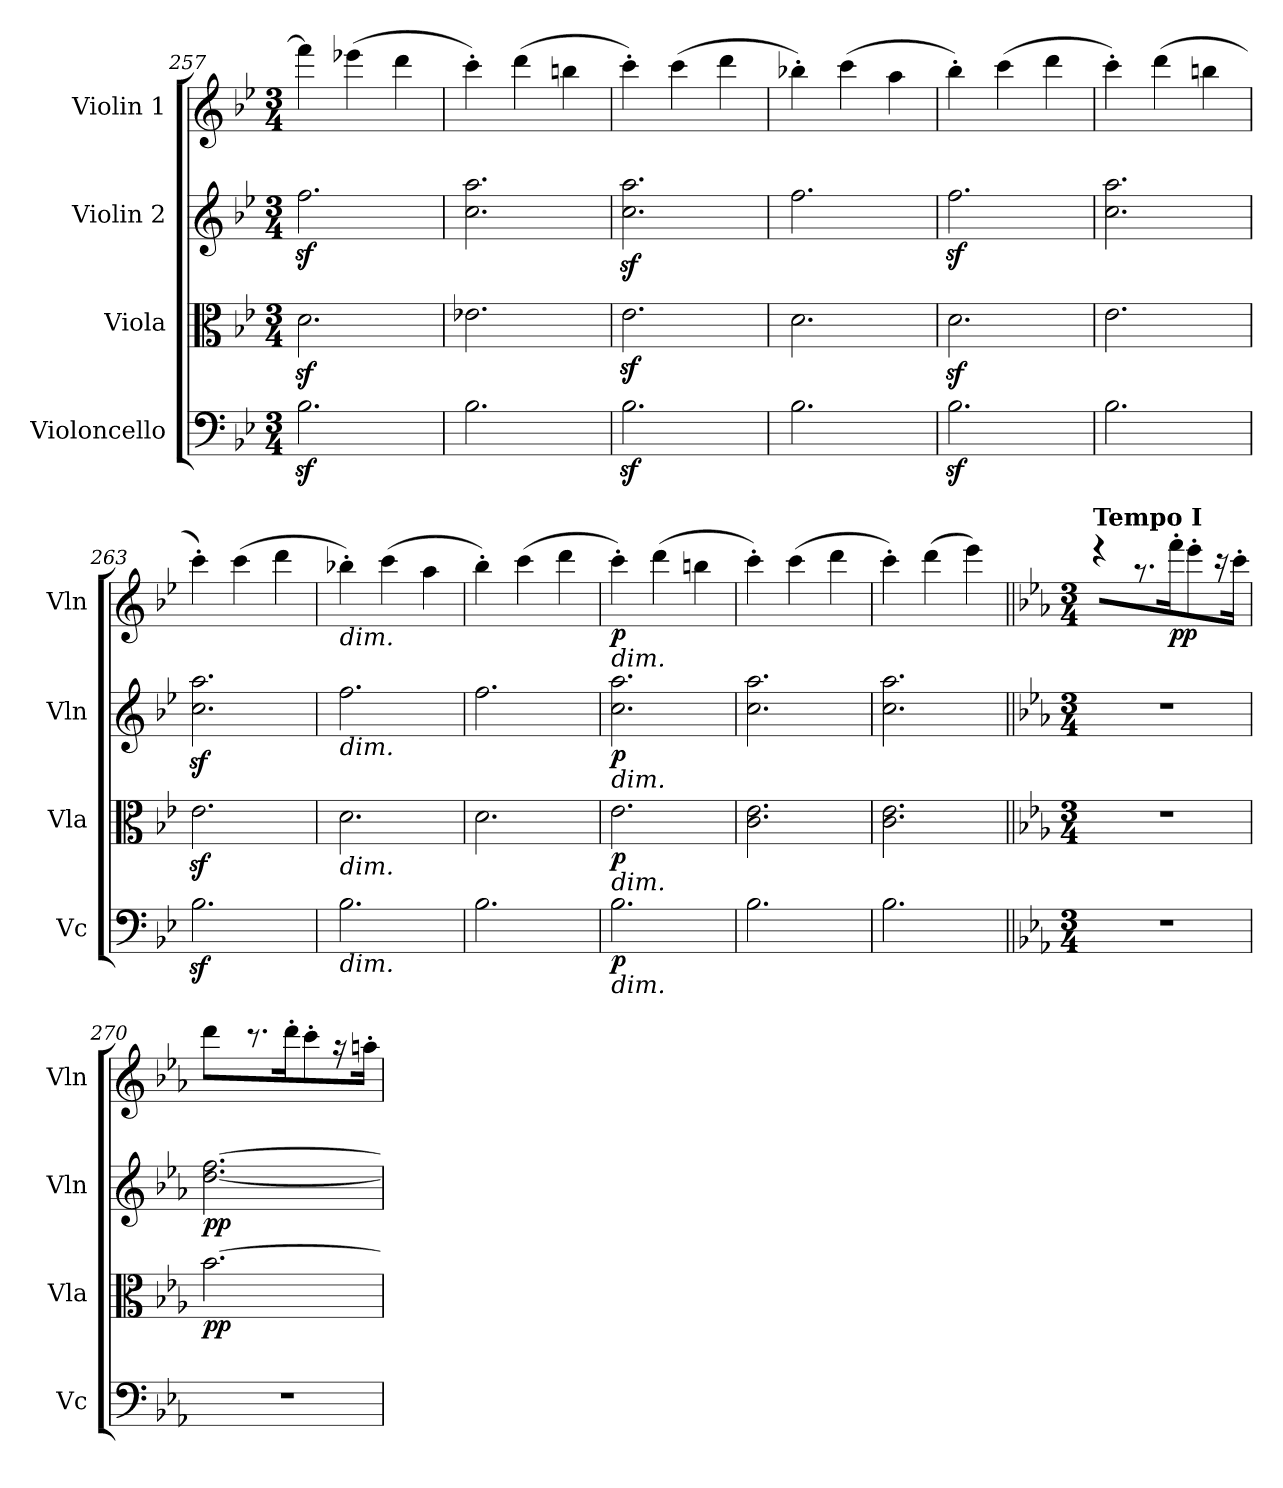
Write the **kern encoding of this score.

**kern	**dynam	**kern	**dynam	**kern	**dynam	**kern	**dynam
*part4	*part4	*part3	*part3	*part2	*part2	*part1	*part1
*staff4	*staff4	*staff3	*staff3	*staff2	*staff2	*staff1	*staff1
*I"Violoncello	*	*I"Viola	*	*I"Violin 2	*	*I"Violin 1	*
*I'Vc	*	*I'Vla	*	*I'Vln	*	*I'Vln	*
*clefF4	*	*clefC3	*	*clefG2	*	*clefG2	*
*k[b-e-]	*	*k[b-e-]	*	*k[b-e-]	*	*k[b-e-]	*
*M3/4	*	*M3/4	*	*M3/4	*	*M3/4	*
=257	=257	=257	=257	=257	=257	=257	=257
2.B-z<\	.	2.dz<\	.	2.ffz<\	.	4fff\]	.
.	.	.	.	.	.	(4eee-X\	.
.	.	.	.	.	.	4ddd\	.
=258	=258	=258	=258	=258	=258	=258	=258
2.B-\	.	2.e-X\	.	2.cc\ 2.aa\	.	4ccc'\)	.
.	.	.	.	.	.	(4ddd\	.
.	.	.	.	.	.	4bbn\	.
=259	=259	=259	=259	=259	=259	=259	=259
2.B-z<\	.	2.e-z<\	.	2.cc\z< 2.aa\z<	.	4ccc'\)	.
.	.	.	.	.	.	(4ccc\	.
.	.	.	.	.	.	4ddd\	.
=260	=260	=260	=260	=260	=260	=260	=260
2.B-\	.	2.d\	.	2.ff\	.	4bb-X'\)	.
.	.	.	.	.	.	(4ccc\	.
.	.	.	.	.	.	4aa\	.
!!LO:LB:g=z
=261	=261	=261	=261	=261	=261	=261	=261
2.B-z<\	.	2.dz<\	.	2.ffz<\	.	4bb-'\)	.
.	.	.	.	.	.	(4ccc\	.
.	.	.	.	.	.	4ddd\	.
=262	=262	=262	=262	=262	=262	=262	=262
2.B-\	.	2.e-\	.	2.cc\ 2.aa\	.	4ccc'\)	.
.	.	.	.	.	.	(4ddd\	.
.	.	.	.	.	.	4bbn\	.
=263	=263	=263	=263	=263	=263	=263	=263
2.B-z<\	.	2.e-z<\	.	2.cc\z< 2.aa\z<	.	4ccc'\)	.
.	.	.	.	.	.	(4ccc\	.
.	.	.	.	.	.	4ddd\	.
=264	=264	=264	=264	=264	=264	=264	=264
!	!	!	!	!	!	!LO:TX:b:i:t=dim.	!
!	!	!	!	!LO:TX:b:i:t=dim.	!	!	!
!	!	!LO:TX:b:i:t=dim.	!	!	!	!	!
!LO:TX:b:i:t=dim.	!	!	!	!	!	!	!
2.B-\	.	2.d\	.	2.ff\	.	4bb-X'\)	.
.	.	.	.	.	.	(4ccc\	.
.	.	.	.	.	.	4aa\	.
=265	=265	=265	=265	=265	=265	=265	=265
2.B-\	.	2.d\	.	2.ff\	.	4bb-'\)	.
.	.	.	.	.	.	(4ccc\	.
.	.	.	.	.	.	4ddd\	.
=266	=266	=266	=266	=266	=266	=266	=266
!	!	!	!	!	!	!LO:TX:b:i:t=dim.	!
!	!	!	!	!LO:TX:b:i:t=dim.	!	!	!
!	!	!LO:TX:b:i:t=dim.	!	!	!	!	!
!LO:TX:b:i:t=dim.	!	!	!	!	!	!	!
!	!LO:DY:b	!	!LO:DY:b	!	!LO:DY:b	!	!LO:DY:b
2.B-\	p	2.e-\	p	2.cc\ 2.aa\	p	4ccc'\)	p
.	.	.	.	.	.	(4ddd\	.
.	.	.	.	.	.	4bbn\	.
=267	=267	=267	=267	=267	=267	=267	=267
2.B-\	.	2.c\ 2.e-\	.	2.cc\ 2.aa\	.	4ccc'\)	.
.	.	.	.	.	.	(4ccc\	.
.	.	.	.	.	.	4ddd\	.
=268	=268	=268	=268	=268	=268	=268	=268
2.B-\	.	2.c\ 2.e-\	.	2.cc\ 2.aa\	.	4ccc'\)	.
.	.	.	.	.	.	(4ddd\	.
.	.	.	.	.	.	4eee-\)	.
=269||	=269||	=269||	=269||	=269||	=269||	=269||	=269||
*k[b-e-a-]	*	*k[b-e-a-]	*	*k[b-e-a-]	*	*k[b-e-a-]	*
*M3/4	*	*M3/4	*	*M3/4	*	*M3/4	*
!	!	!	!	!	!	!LO:TX:a:B:t=Tempo I	!
2.r	.	2.r	.	2.r	.	4r	.
.	.	.	.	.	.	8.r	.
!	!	!	!	!	!	!	!LO:DY:b
.	.	.	.	.	.	16fff'\KL	pp
.	.	.	.	.	.	8eee-'\	.
.	.	.	.	.	.	16r	.
.	.	.	.	.	.	16ccc'\JJ	.
=270	=270	=270	=270	=270	=270	=270	=270
!	!	!	!LO:DY:b	!	!LO:DY:b	!	!
2.r	.	[2.b-\	pp	[2.dd\ [2.ff\	pp	4ddd\	.
.	.	.	.	.	.	8.r	.
.	.	.	.	.	.	16ddd'\KL	.
.	.	.	.	.	.	8ccc'\	.
.	.	.	.	.	.	16r	.
.	.	.	.	.	.	16aan'\JJ	.
=	=	=	=	=	=	=	=
*-	*-	*-	*-	*-	*-	*-	*-
